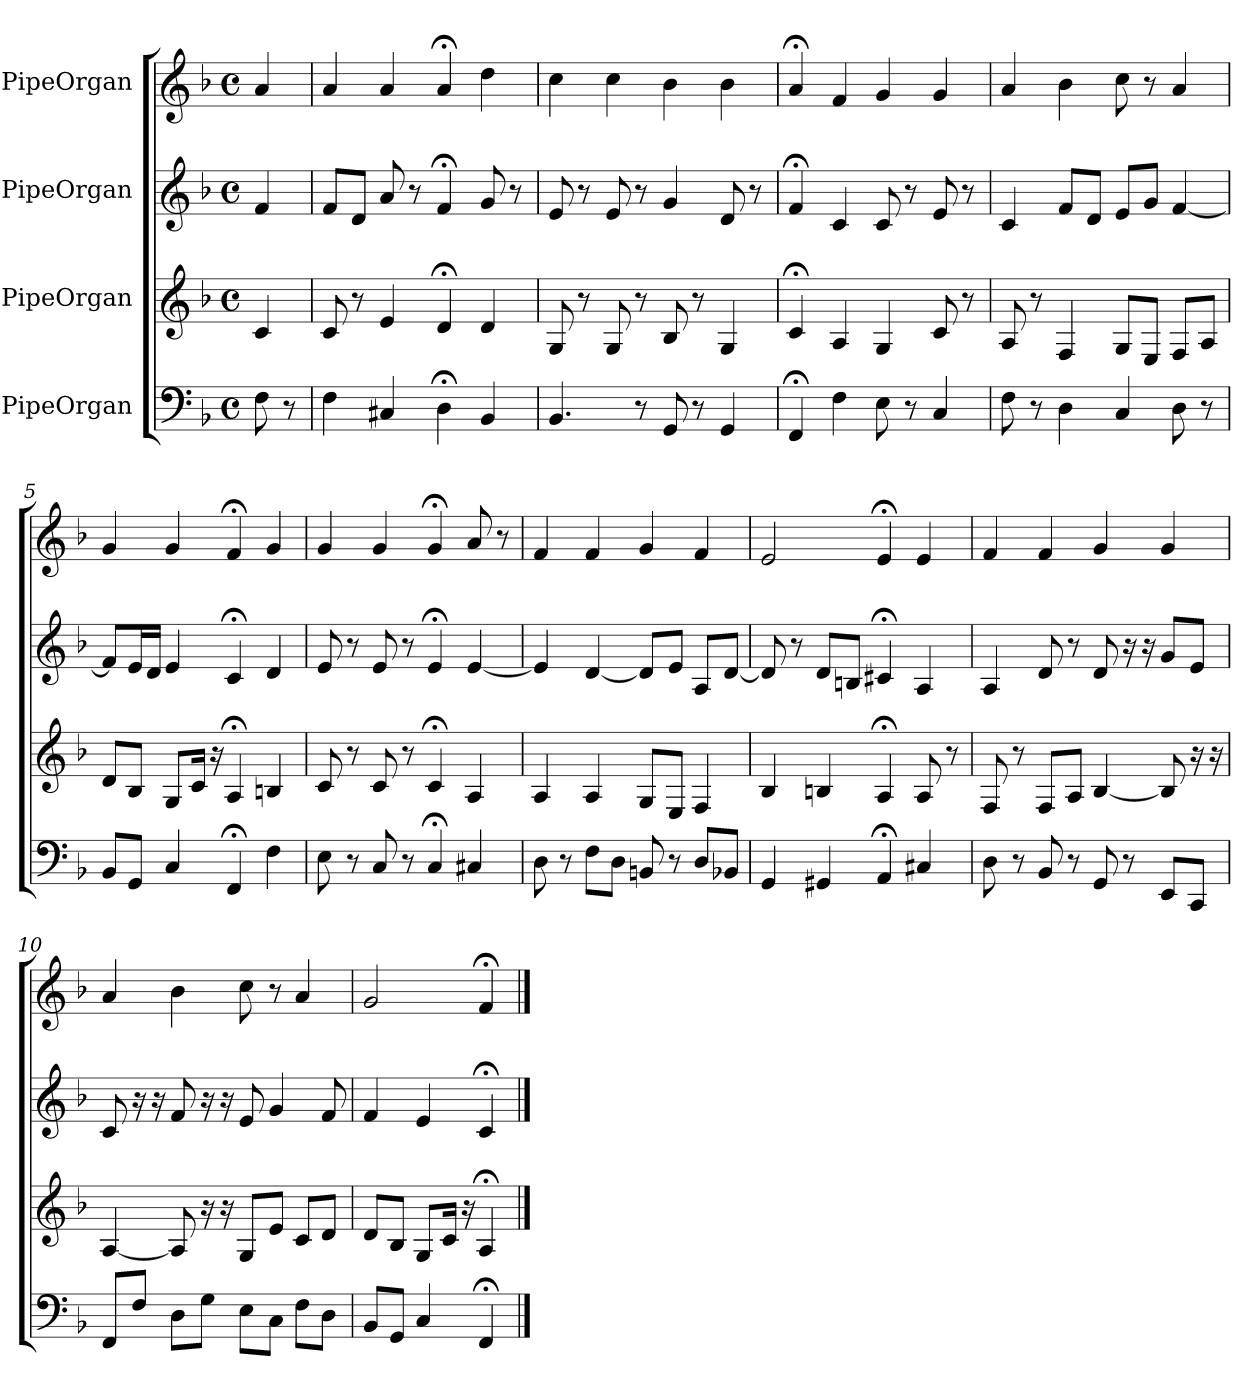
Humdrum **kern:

**kern	**kern	**kern	**kern
*part4	*part3	*part2	*part1
*staff4	*staff3	*staff2	*staff1
*I"PipeOrgan	*I"PipeOrgan	*I"PipeOrgan	*I"PipeOrgan
*k[b-]	*k[b-]	*k[b-]	*k[b-]
*F:	*F:	*F:	*F:
*M4/4	*M4/4	*M4/4	*M4/4
*met(c)	*met(c)	*met(c)	*met(c)
*MM60	*MM60	*MM60	*MM60
=	=	=	=
8F	4c	4f	4a
8r	.	.	.
=1	=1	=1	=1
4F	8c	8fL	4a
.	8r	8dJ	.
4C#X	4e	8a	4a
.	.	8r	.
4D;<	4d;<	4f;<	4a;<
4BB-	4d	8g	4dd
.	.	8r	.
=2	=2	=2	=2
4.BB-	8G	8e	4cc
.	8r	8r	.
.	8G	8e	4cc
8r	8r	8r	.
8GG	8B-	4g	4b-
8r	8r	.	.
4GG	4G	8d	4b-
.	.	8r	.
=3	=3	=3	=3
4FF;<	4c;<	4f;<	4a;<
4F	4A	4c	4f
8E	4G	8c	4g
8r	.	8r	.
4C	8c	8e	4g
.	8r	8r	.
=4	=4	=4	=4
8F	8A	4c	4a
8r	8r	.	.
4D	4F	8fL	4b-
.	.	8dJ	.
4C	8GL	8eL	8cc
.	8EJ	8gJ	8r
8D	8FL	[4f	4a
8r	8AJ	.	.
=5	=5	=5	=5
8BB-L	8dL	8fL]	4g
8GGJ	8B-J	16eL	.
.	.	16dJJ	.
4C	8GL	4e	4g
.	16cJk	.	.
.	16r	.	.
4FF;<	4A;<	4c;<	4f;<
4F	4Bn	4d	4g
=6	=6	=6	=6
8E	8c	8e	4g
8r	8r	8r	.
8C	8c	8e	4g
8r	8r	8r	.
4C;<	4c;<	4e;<	4g;<
4C#X	4A	[4e	8a
.	.	.	8r
=7	=7	=7	=7
8D	4A	4e]	4f
8r	.	.	.
8FL	4A	[4d	4f
8DJ	.	.	.
8BBn	8GL	8dL]	4g
8r	8EJ	8eJ	.
8DL	4F	8AL	4f
8BB-XJ	.	[8dJ	.
=8	=8	=8	=8
4GG	4B-	8d]	2e
.	.	8r	.
4GG#X	4Bn	8dL	.
.	.	8BnJ	.
4AA;<	4A;<	4c#X;<	4e;<
4C#X	8A	4A	4e
.	8r	.	.
=9	=9	=9	=9
8D	8F	4A	4f
8r	8r	.	.
8BB-	8FL	8d	4f
8r	8AJ	8r	.
8GG	[4B-	8d	4g
8r	.	16r	.
.	.	16r	.
8EEL	8B-]	8gL	4g
8CCJ	16r	8eJ	.
.	16r	.	.
=10	=10	=10	=10
8FFL	[4A	8c	4a
8FJ	.	16r	.
.	.	16r	.
8DL	8A]	8f	4b-
8GJ	16r	16r	.
.	16r	16r	.
8EL	8GL	8e	8cc
8CJ	8eJ	4g	8r
8FL	8cL	.	4a
8DJ	8dJ	8f	.
=11	=11	=11	=11
8BB-L	8dL	4f	2g
8GGJ	8B-J	.	.
4C	8GL	4e	.
.	16cJk	.	.
.	16r	.	.
4FF;<	4A;<	4c;<	4f;<
==	==	==	==
*-	*-	*-	*-
